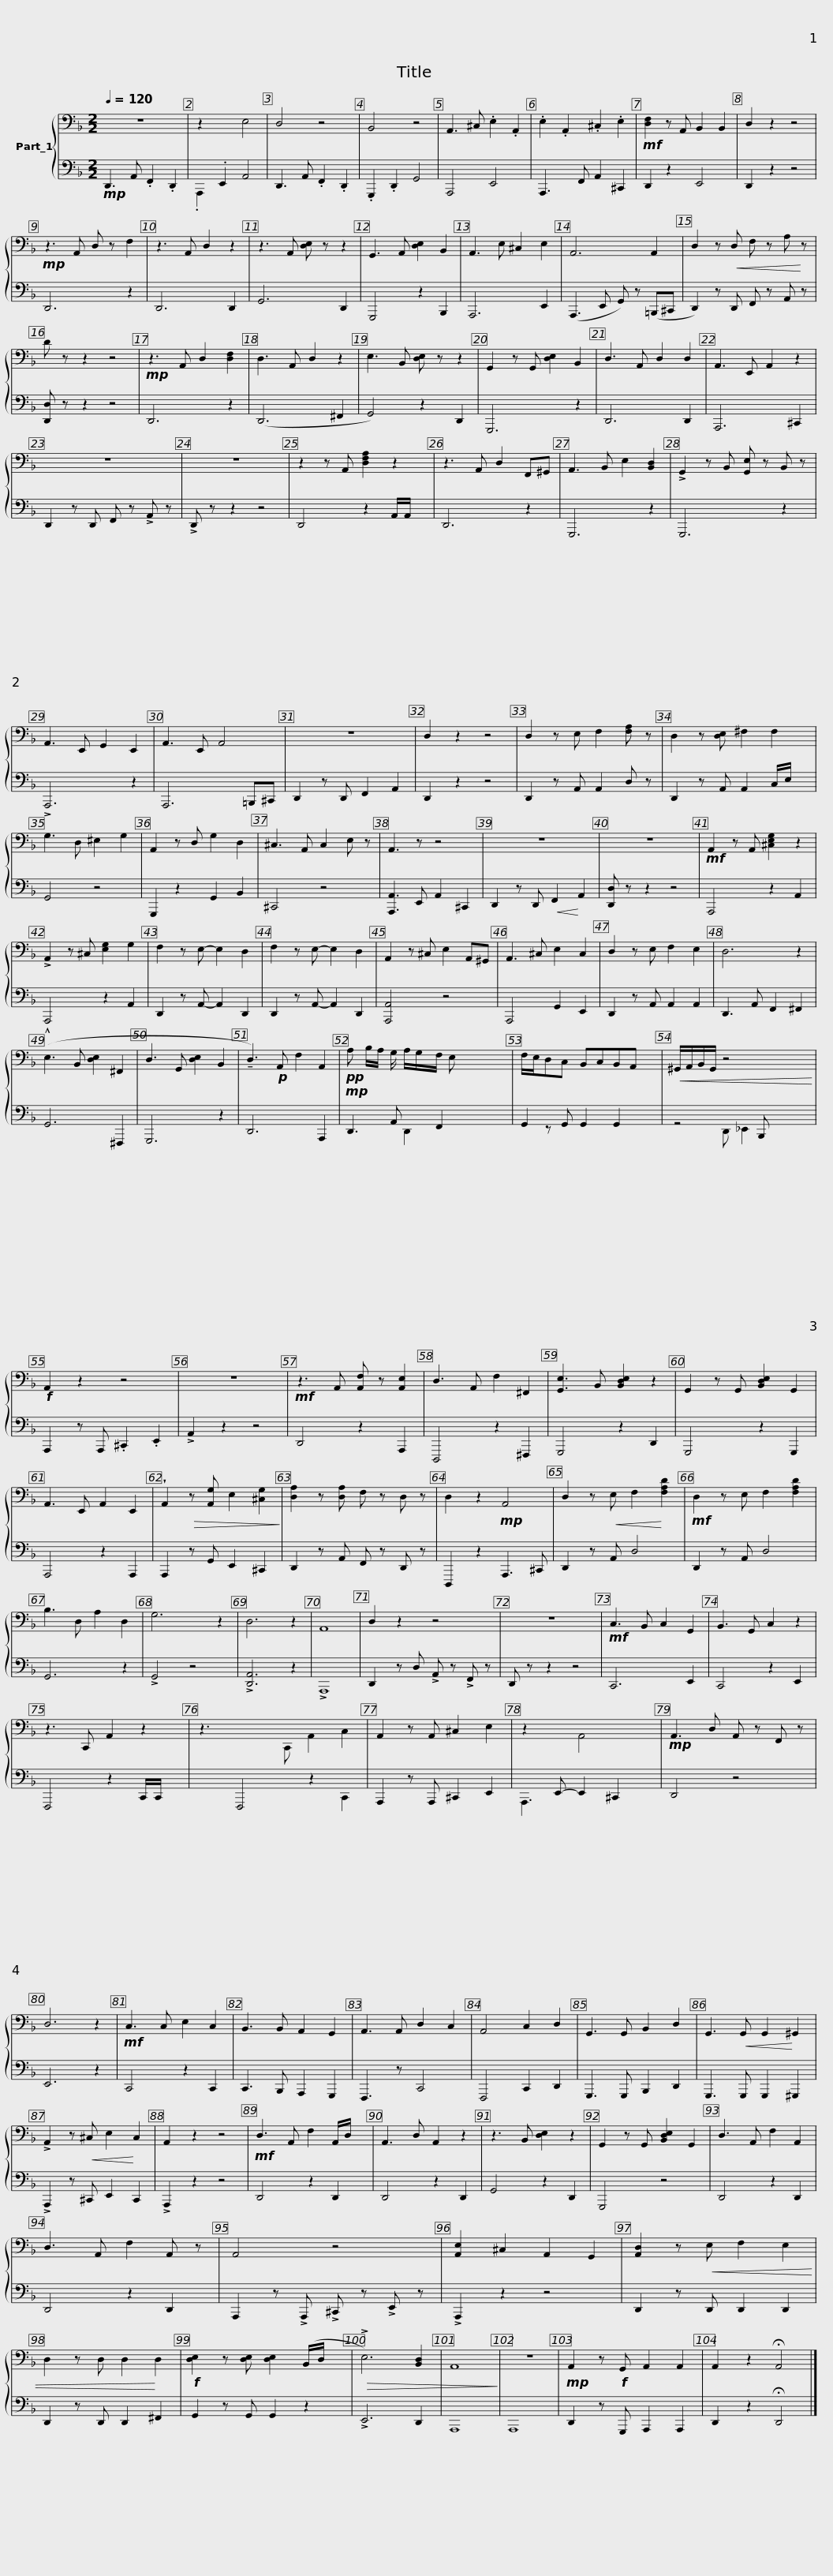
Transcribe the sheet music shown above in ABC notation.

X:1
%%score { 1 | ( 2 3 4 ) }
L:1/8
Q:1/4=120
M:2/2
I:linebreak $
K:F
V:1 bass
V:2 bass
V:3 bass
V:4 bass
V:1
 z8 | z2[I:staff +1] .E,,2 A,,4 |[I:staff -1] D,4 z4 | B,,4 z4 | A,,3 ^C, .E,2 .A,,2 | %5
 .E,2 .A,,2 .^C,2 .E,2 |!mf! [D,F,]2 z A,, B,,2 B,,2 | D,2 z2 z4 |$!mp! z3 A,, D, z F,2 | z3 A,, D,2 z2 | %10
 z3 A,, [D,E,] z z2 | G,,3 A,, [D,E,]2 B,,2 | A,,3 E, ^C,2 E,2 | A,,6 A,,2 |$ D,2 z!<(! D, F, z A,!<)! z | %15
 D z z2 z4 |!mp! z3 A,, D,2 [D,F,]2 | D,3 A,, D,2 z2 | E,3 B,, [D,E,] z z2 | G,,2 z G,, [D,E,]2 B,,2 | %20
 D,3 A,, D,2 D,2 |$ A,,3 E,, A,,2 z2 | z8 | z8 | z2 z A,, [D,F,A,]2 z2 | %25
 z3 A,, D,2 F,,^G,, | A,,3 B,, E,2 [B,,D,]2 |$ !>!G,,2 z B,, [G,,E,] z B,, z | A,,3 E,, G,,2 E,,2 | A,,3 E,, A,,4 | %30
 z8 | D,2 z2 z4 | D,2 z E, F,2 [F,A,] z |$ D,2 z [D,E,] ^F,2 F,2 |$ !>!G,3 D, ^E,2 G,2 | %35
 A,,2 z D, G,2 D,2 | ^C,3 A,, C,2 E, z | A,,3 z z4 | z8 | z8 | %40
!mf! A,,2 z A,, [^C,E,G,]2 z2 |$ !>!A,,2 z ^C, [E,G,]2 G,2 | F,2 z E,- E,2 D,2 | F,2 z E,- E,2 D,2 | A,,2 z ^C, E,2 A,,^G,, | %45
 A,,3 ^C, E,2 C,2 | D,2 z E, F,2 E,2 |$ D,6 z2 |$ (!^!E,3 B,, [D,E,]2 ^F,,2 | D,3 G,, [D,E,]2 B,,2 | %50
 !tenuto!D,3)!p! A,, F,2 A,,2 |!pp! A, B,/A,/ G,/ A,/G,/F,/ E, x3 | F,/E,/D,C, B,,C,B,,A,, x |$!<(! ^G,,/A,,/B,,/G,,/ z4 x2 |$!f! A,,2 z2 z4 | %55
 z8 |!mf! z3 A,, [A,,F,] z [A,,E,]2 | D,3 A,, F,2 ^F,,2 | [G,,E,]3 B,, [B,,D,E,]2 z2 | G,,2 z G,, [B,,D,E,]2 G,,2 | %60
 A,,3 E,, A,,2 E,,2 |$ !wedge!A,,2!>(! z [A,,G,] E,2 [^C,G,]2!>)! | [D,A,]2 z [D,A,] F, z D, z | D,2 z2!mp! A,,4 | D,2 z!<(! E, F,2!<)! [F,A,D]2 | %65
!mf! D,2 z E, F,2 [F,A,D]2 | B,3 D, A,2 D,2 | G,6 z2 |$ D,6 z2 |$ A,,8 | %70
 D,2 z2 z4 | z8 |!mf! C,3 B,, C,2 G,,2 | B,,3 G,, C,2 z2 | z3 C,, A,,2 z2 | %75
 z3[I:staff +1] F,,,4[I:staff -1] C,, A,,2 C,2 |$ A,,2 z A,, ^C,2 E,2 |$ z2[I:staff +1] E,,- E,,2 ^C,,2[I:staff -1] x |!mp! A,,3 D, A,, z F,, z | D,6 z2 | %80
!mf! C,3 C, E,2 C,2 | B,,3 B,, A,,2 G,,2 | A,,3 A,, D,2 C,2 | A,,4 C,2 D,2 |$ G,,3 G,, B,,2 D,2 |$ %85
 G,,3!<(! G,, G,,2!<)! ^G,,2 | !>!A,,2 z!<(! ^C, E,2!<)! C,2 | A,,2 z2 z4 |!mf! D,3 A,, F,2 A,,/D,/ x | A,,3 D, A,,2 z2 | %90
 z3 B,, [D,E,]2 z2 | G,,2 z G,, [B,,D,E,]2 G,,2 |$ D,3 A,, F,2 A,,2 | D,3 A,, F,2 A,, z | A,,4 z4 | %95
 [A,,E,]2 ^C,2 A,,2 G,,2 | [A,,D,]2 z!<(! E, F,2 E,2 | D,2 z D, D,2!<)! D,2 |$!f! [D,E,]2 z [D,E,] [D,E,]2 (B,,/D,/ x |!>(! !>!E,6) [B,,D,]2 | %100
 A,,8!>)! | z8 |!mp! A,,2 z!f! G,, A,,2 A,,2 | A,,2 z2 !fermata!A,,4 |] %104
V:2
!mp! D,,3 A,, .F,,2 .D,,2 | .A,,,2 x6 | D,,3 A,, .F,,2 .D,,2 | .G,,,2 .D,,2 G,,4 | A,,,4 E,,4 | %5
 A,,,3 F,, A,,2 ^C,,2 | D,,2 z2 E,,4 | D,,2 z2 z4 |$ D,,6 z2 | D,,6 D,,2 | %10
 G,,6 D,,2 | G,,,4 z2 B,,,2 | A,,,6 E,,2 | (A,,,3 E,, G,,) z (=B,,,^C,, |$ D,,2) z D,, F,, z A,, z | %15
 [D,,D,] z z2 z4 | D,,6 z2 | (D,,6 ^F,,2 | G,,4) z2 D,,2 | G,,,6 z2 | %20
 D,,6 D,,2 |$ A,,,6 ^C,,2 | D,,2 z D,, F,, z !>!A,, z | !>!D,, z z2 z4 | D,,4 z2 A,,/A,,/ x | %25
 D,,6 z2 | G,,,6 z2 |$ G,,,6 z2 | A,,,6 z2 | A,,,6 =B,,,^C,, | %30
 D,,2 z D,, F,,2 A,,2 | D,,2 z2 z4 | D,,2 z A,, A,,2 D, z |$ D,,2 z A,, A,,2 C,/E,/ x |$ G,,4 z4 | %35
 G,,,2 z2 G,,2 B,,2 | ^C,,4 z4 | [A,,,A,,]3 E,, A,,2 ^C,,2 | D,,2 z D,,!<(! F,,2!<)! A,,2 | [D,,D,] z z2 z4 | %40
 A,,,4 z2 A,,2 |$ A,,,4 z2 A,,2 | D,,2 z A,,- A,,2 D,,2 | D,,2 z A,,- A,,2 D,,2 | [A,,,A,,]4 z4 | %45
 A,,,4 G,,2 E,,2 | D,,2 z A,, A,,2 A,,2 |$ D,,3 A,, F,,2 ^F,,2 |$ G,,6 ^F,,,2 | G,,,6 z2 | %50
 D,,6 A,,,2 |!mp! D,,3 x/ F,,2 x5/2 | G,,2 G,, G,,2 G,,2 x |$ z4 B,,, x3 |$ A,,,2 z A,,, .^C,,2 .E,,2 | %55
 !>!A,,2 z2 z4 | D,,4 z2 A,,,2 | D,,,4 z2 ^F,,,2 | G,,,4 z2 D,,2 | G,,,4 z2 G,,,2 | %60
 A,,,4 z2 A,,,2 |$ A,,,2 z G,, E,,2 ^C,,2 | D,,2 z A,, F,, z D,, z | D,,,2 z2 A,,,3 ^C,, | D,,2 z A,, D,4 | %65
 D,,2 z A,, D,4 | G,,6 z2 | !>!G,,4 z4 |$ !>![D,,A,,]6 z2 |$ !>!A,,,8 | %70
 D,,2 z D, !>!A,, z !>!F,, z | D,, z z2 z4 | C,,6 E,,2 | C,,4 z2 E,,2 | F,,,4 z2 C,,/C,,/ x | %75
 x8 z2 C,,2 |$ A,,,2 z A,,, ^C,,2 E,,2 |$ A,,,3 x5 | D,,4 z4 | E,,6 z2 | %80
 C,,4 z2 C,,2 | C,,3 B,,, A,,,2 G,,,2 | F,,,3 z C,,4 | F,,,4 C,,2 D,,2 |$ G,,,3 G,,, B,,,2 D,,2 |$ %85
 G,,,3 G,,, G,,,2 ^G,,,2 | !>!A,,,2 z ^C,, E,,2 C,,2 | !>!A,,,2 z2 z4 | D,,4 z2 D,,2 | D,,4 z2 D,,2 | %90
 G,,4 z2 D,,2 | G,,,4 z4 |$ D,,4 z2 D,,2 | D,,4 z2 D,,2 | A,,,2 z !>!A,,, !>!^C,, z !>!E,, z | %95
 !>!A,,,2 z2 z4 | D,,2 z D,, D,,2 D,,2 | D,,2 z D,, D,,2 ^F,,2 |$ G,,2 z G,, G,,2 z2 | !>!E,,6 D,,2 | %100
 A,,,8 | A,,,8 | D,,2 z G,,, A,,,2 A,,,2 | D,,2 z2 !fermata!D,,4 |] %104
V:3
 x8 | x4[I:staff -1] E,4 | x8 | x8 | x8 | %5
 x8 | x8 | x8 |$ x8 | x8 | %10
 x8 | x8 | x8 | x8 |$ x8 | %15
 x8 | x8 | x8 | x8 | x8 | %20
 x8 |$ x8 | x8 | x8 | x8 | %25
 x8 | x8 |$ x8 | x8 | x8 | %30
 x8 | x8 | x8 |$ x8 |$ x8 | %35
 x8 | x8 | x8 | x8 | x8 | %40
 x8 |$ x8 | x8 | x8 | x8 | %45
 x8 | x8 |$ x8 |$ x8 | x8 | %50
 x8 | x2[I:staff +1] A,, x5 | x z x6 |$ x2 D,, _E,,2 x3 |$ x8 | %55
 x8 | x8 | x8 | x8 | x8 | %60
 x8 |$ x8 | x8 | x8 | x8 | %65
 x8 | x8 | x8 |$ x8 |$ x8 | %70
 x8 | x8 | x8 | x8 | x8 | %75
 x12 |$ x8 |$ x3[I:staff -1] A,,4 x | x8 | x8 | %80
 x8 | x8 | x8 | x8 |$ x8 |$ %85
 x8 | x8 | x8 | x8 | x8 | %90
 x8 | x8 |$ x8 | x8 | x8 | %95
 x8 | x8 | x8 |$ x8 | x8 | %100
 x8 | x8 | x8 | x8 |] %104
V:4
 x8 | x8 | x8 | x8 | x8 | %5
 x8 | x8 | x8 |$ x8 | x8 | %10
 x8 | x8 | x8 | x8 |$ x8 | %15
 x8 | x8 | x8 | x8 | x8 | %20
 x8 |$ x8 | x8 | x8 | x8 | %25
 x8 | x8 |$ x8 | x8 | x8 | %30
 x8 | x8 | x8 |$ x8 |$ x8 | %35
 x8 | x8 | x8 | x8 | x8 | %40
 x8 |$ x8 | x8 | x8 | x8 | %45
 x8 | x8 |$ x8 |$ x8 | x8 | %50
 x8 | x5/2 D,,2 x7/2 | x8 |$ x8 |$ x8 | %55
 x8 | x8 | x8 | x8 | x8 | %60
 x8 |$ x8 | x8 | x8 | x8 | %65
 x8 | x8 | x8 |$ x8 |$ x8 | %70
 x8 | x8 | x8 | x8 | x8 | %75
 x12 |$ x8 |$ x8 | x8 | x8 | %80
 x8 | x8 | x8 | x8 |$ x8 |$ %85
 x8 | x8 | x8 | x8 | x8 | %90
 x8 | x8 |$ x8 | x8 | x8 | %95
 x8 | x8 | x8 |$ x8 | x8 | %100
 x8 | x8 | x8 | x8 |] %104
